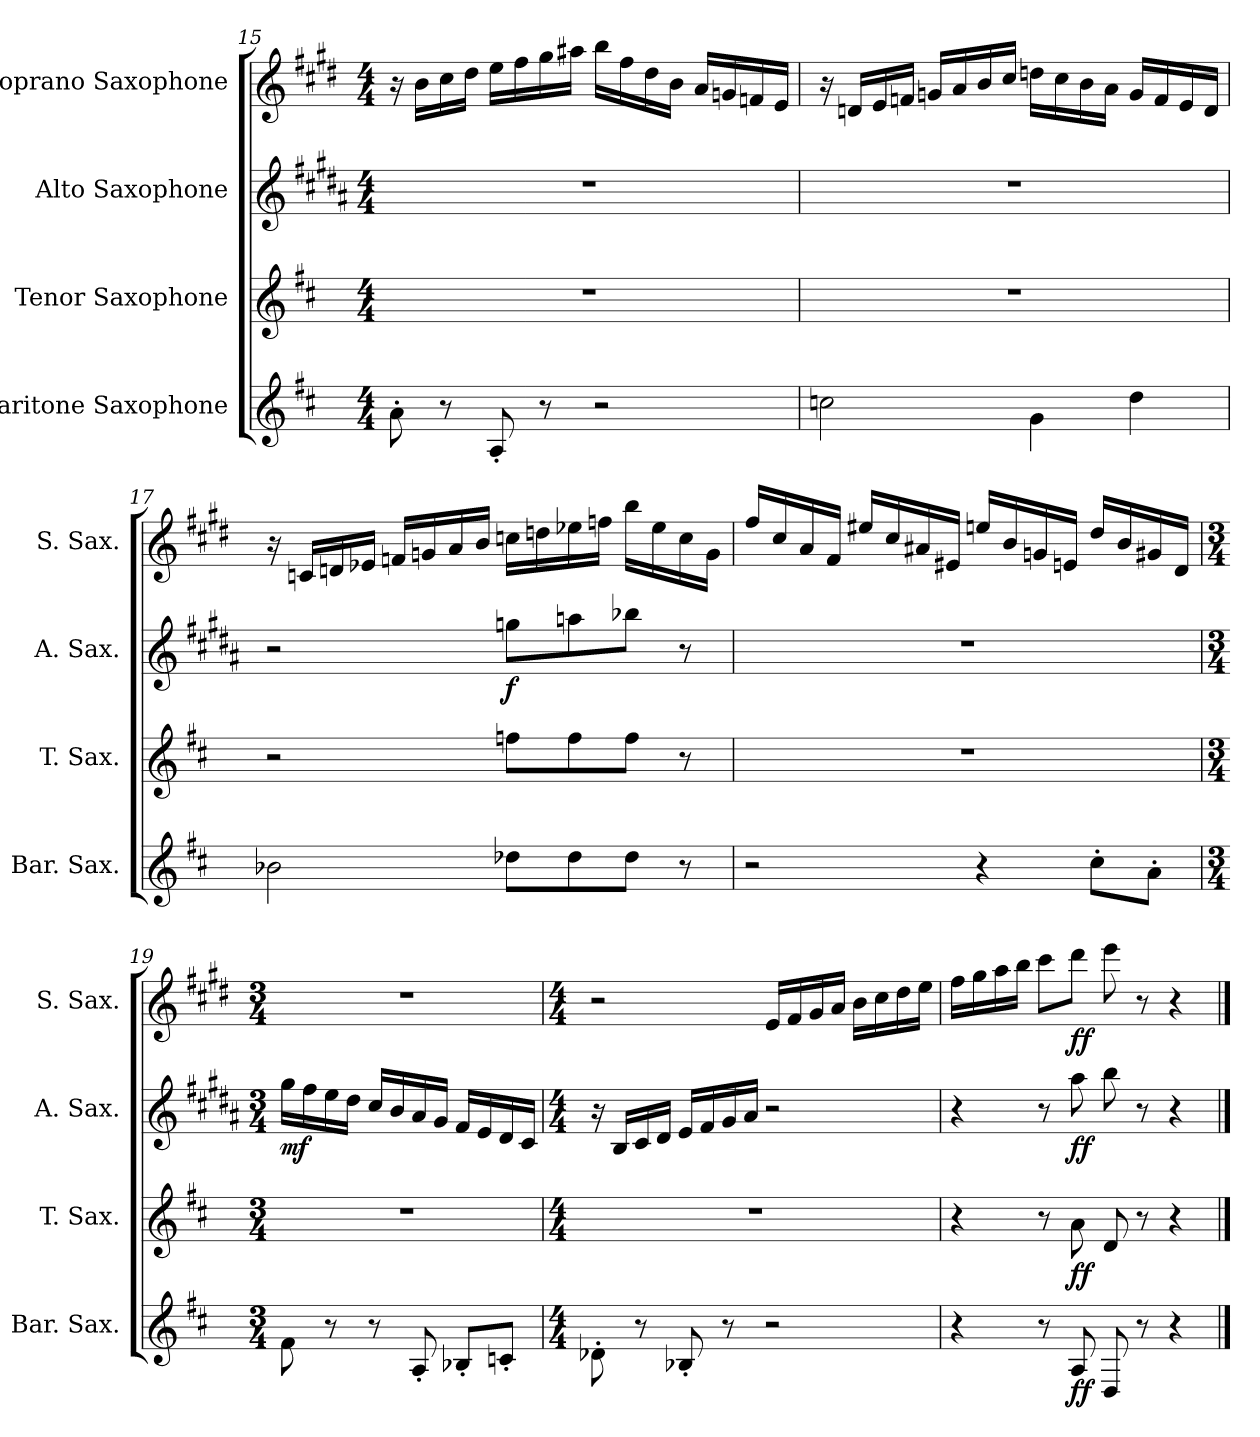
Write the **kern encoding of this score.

**kern	**dynam	**kern	**dynam	**kern	**dynam	**kern	**dynam
*part4	*part4	*part3	*part3	*part2	*part2	*part1	*part1
*staff4	*staff4	*staff3	*staff3	*staff2	*staff2	*staff1	*staff1
*I"Baritone Saxophone	*	*I"Tenor Saxophone	*	*I"Alto Saxophone	*	*I"Soprano Saxophone	*
*I'Bar. Sax.	*	*I'T. Sax.	*	*I'A. Sax.	*	*I'S. Sax.	*
!!LO:LB:g=z
*clefG2	*	*clefG2	*	*clefG2	*	*clefG2	*
*ITrd12c21	*	*ITrd8c14	*	*ITrd5c9	*	*ITrd1c2	*
*k[f#c#]	*	*k[f#c#]	*	*k[f#c#]	*	*k[f#c#]	*
*D:	*	*D:	*	*D:	*	*D:	*
*M4/4	*	*M4/4	*	*M4/4	*	*M4/4	*
=15	=15	=15	=15	=15	=15	=15	=15
8A'\	.	1r	.	1r	.	16r	.
.	.	.	.	.	.	16a\LL	.
8r	.	.	.	.	.	16b\	.
.	.	.	.	.	.	16cc#\JJ	.
8AA'/	.	.	.	.	.	16dd\LL	.
.	.	.	.	.	.	16ee\	.
8r	.	.	.	.	.	16ff#\	.
.	.	.	.	.	.	16gg#X\JJ	.
2r	.	.	.	.	.	16aa\LL	.
.	.	.	.	.	.	16ee\	.
.	.	.	.	.	.	16cc#\	.
.	.	.	.	.	.	16a\JJ	.
.	.	.	.	.	.	16g/LL	.
.	.	.	.	.	.	16fn/	.
.	.	.	.	.	.	16e-X/	.
.	.	.	.	.	.	16d/JJ	.
=16	=16	=16	=16	=16	=16	=16	=16
2cn\	.	1r	.	1r	.	16r	.
.	.	.	.	.	.	16cn/LL	.
.	.	.	.	.	.	16d/	.
.	.	.	.	.	.	16e-X/JJ	.
.	.	.	.	.	.	16fn/LL	.
.	.	.	.	.	.	16g/	.
.	.	.	.	.	.	16a/	.
.	.	.	.	.	.	16b/JJ	.
4G\	.	.	.	.	.	16ccn\LL	.
.	.	.	.	.	.	16b\	.
.	.	.	.	.	.	16a\	.
.	.	.	.	.	.	16g\JJ	.
4d\	.	.	.	.	.	16f/LL	.
.	.	.	.	.	.	16e-/	.
.	.	.	.	.	.	16d/	.
.	.	.	.	.	.	16c/JJ	.
!!LO:LB:g=z
=17	=17	=17	=17	=17	=17	=17	=17
2B-X\	.	2r	.	2r	.	16r	.
.	.	.	.	.	.	16B-X/LL	.
.	.	.	.	.	.	16cn/	.
.	.	.	.	.	.	16d-X/JJ	.
.	.	.	.	.	.	16e-X/LL	.
.	.	.	.	.	.	16fn/	.
.	.	.	.	.	.	16g/	.
.	.	.	.	.	.	16a/JJ	.
!	!	!	!	!	!LO:DY:b	!	!
8d-X\L	.	8fn\L	.	8b-X\L	f	16b-X\LL	.
.	.	.	.	.	.	16ccn\	.
8d-\	.	8f\	.	8ccn\	.	16dd-X\	.
.	.	.	.	.	.	16ee-X\JJ	.
8d-\J	.	8f\J	.	8dd-X\J	.	16aa\LL	.
.	.	.	.	.	.	16dd-\	.
8r	.	8r	.	8r	.	16b-\	.
.	.	.	.	.	.	16f\JJ	.
=18	=18	=18	=18	=18	=18	=18	=18
2r	.	1r	.	1r	.	16ee/LL	.
.	.	.	.	.	.	16b/	.
.	.	.	.	.	.	16g/	.
.	.	.	.	.	.	16e/JJ	.
.	.	.	.	.	.	16dd#X/LL	.
.	.	.	.	.	.	16b/	.
.	.	.	.	.	.	16g#X/	.
.	.	.	.	.	.	16d#X/JJ	.
4r	.	.	.	.	.	16ddn/LL	.
.	.	.	.	.	.	16a/	.
.	.	.	.	.	.	16fn/	.
.	.	.	.	.	.	16dn/JJ	.
8c#'\L	.	.	.	.	.	16cc#/LL	.
.	.	.	.	.	.	16a/	.
8A'\J	.	.	.	.	.	16f#X/	.
.	.	.	.	.	.	16c#/JJ	.
!!LO:PB:g=z
=19	=19	=19	=19	=19	=19	=19	=19
*M3/4	*	*M3/4	*	*M3/4	*	*M3/4	*
!	!	!	!	!	!LO:DY:b	!	!
8F#\	.	2.r	.	16b\LL	mf	2.r	.
.	.	.	.	16a\	.	.	.
8r	.	.	.	16g\	.	.	.
.	.	.	.	16f#\JJ	.	.	.
8r	.	.	.	16e/LL	.	.	.
.	.	.	.	16d/	.	.	.
8AA'/	.	.	.	16c#/	.	.	.
.	.	.	.	16B/JJ	.	.	.
8BB-X'/L	.	.	.	16A/LL	.	.	.
.	.	.	.	16G/	.	.	.
8Cn'/J	.	.	.	16F#/	.	.	.
.	.	.	.	16E/JJ	.	.	.
=20	=20	=20	=20	=20	=20	=20	=20
*M4/4	*	*M4/4	*	*M4/4	*	*M4/4	*
8D-X'\	.	1r	.	16r	.	2r	.
.	.	.	.	16D/LL	.	.	.
8r	.	.	.	16E/	.	.	.
.	.	.	.	16F#/JJ	.	.	.
8BB-X'/	.	.	.	16G/LL	.	.	.
.	.	.	.	16A/	.	.	.
8r	.	.	.	16B/	.	.	.
.	.	.	.	16c#/JJ	.	.	.
2r	.	.	.	2r	.	16d/LL	.
.	.	.	.	.	.	16e/	.
.	.	.	.	.	.	16f#/	.
.	.	.	.	.	.	16g/JJ	.
.	.	.	.	.	.	16a\LL	.
.	.	.	.	.	.	16b\	.
.	.	.	.	.	.	16cc#\	.
.	.	.	.	.	.	16dd\JJ	.
=21	=21	=21	=21	=21	=21	=21	=21
4r	.	4r	.	4r	.	16ee\LL	.
.	.	.	.	.	.	16ff#\	.
.	.	.	.	.	.	16gg\	.
.	.	.	.	.	.	16aa\JJ	.
8r	.	8r	.	8r	.	8bb\L	.
!	!LO:DY:b	!	!LO:DY:b	!	!LO:DY:b	!	!LO:DY:b
8AA/	ff	8A\	ff	8cc#\	ff	8ccc#\J	ff
8DD/	.	8D/	.	8dd\	.	8ddd\	.
8r	.	8r	.	8r	.	8r	.
4r	.	4r	.	4r	.	4r	.
==	==	==	==	==	==	==	==
*-	*-	*-	*-	*-	*-	*-	*-
